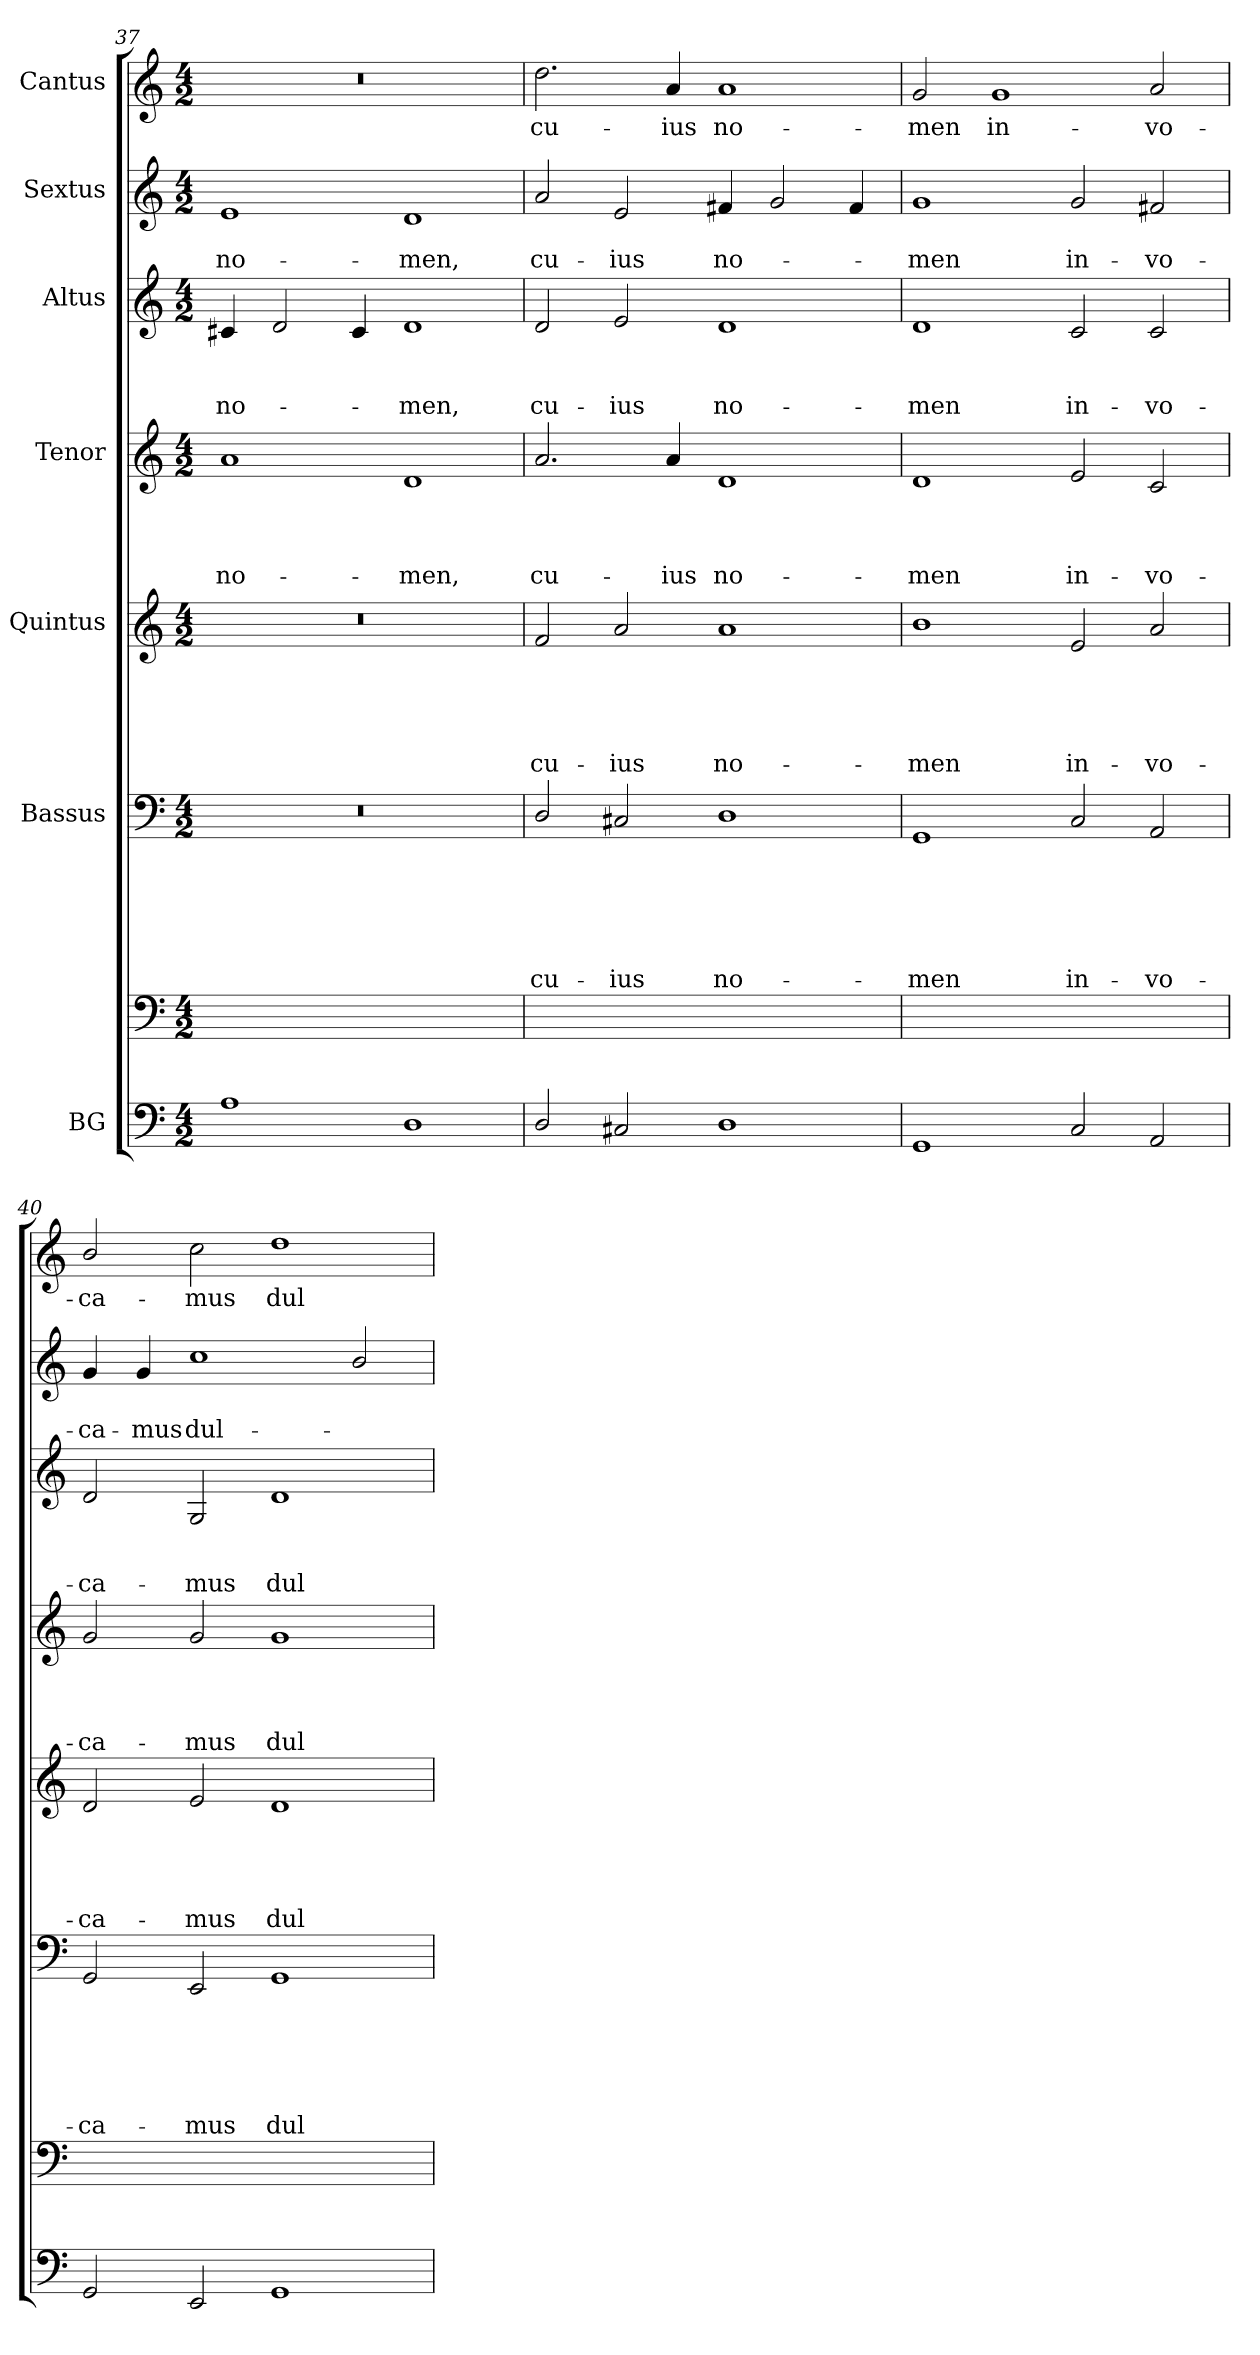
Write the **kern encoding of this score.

**kern	**kern	**kern	**text	**text	**text	**text	**text	**text	**kern	**text	**text	**text	**text	**text	**kern	**text	**text	**text	**text	**kern	**text	**text	**text	**kern	**text	**text	**kern	**text
*part7	*part7	*part6	*part6	*part6	*part6	*part6	*part6	*part6	*part5	*part5	*part5	*part5	*part5	*part5	*part4	*part4	*part4	*part4	*part4	*part3	*part3	*part3	*part3	*part2	*part2	*part2	*part1	*part1
*staff8	*staff7	*staff6	*staff6	*staff6	*staff6	*staff6	*staff6	*staff6	*staff5	*staff5	*staff5	*staff5	*staff5	*staff5	*staff4	*staff4	*staff4	*staff4	*staff4	*staff3	*staff3	*staff3	*staff3	*staff2	*staff2	*staff2	*staff1	*staff1
*I"BG	*	*I"Bassus	*	*	*	*	*	*	*I"Quintus	*	*	*	*	*	*I"Tenor	*	*	*	*	*I"Altus	*	*	*	*I"Sextus	*	*	*I"Cantus	*
*clefF4	*clefF4	*clefF4	*	*	*	*	*	*	*clefG2	*	*	*	*	*	*clefG2	*	*	*	*	*clefG2	*	*	*	*clefG2	*	*	*clefG2	*
*	*	*	*	*	*	*	*	*	*ITrd7c12	*	*	*	*	*	*ITrd7c12	*	*	*	*	*	*	*	*	*	*	*	*	*
*k[]	*k[]	*k[]	*	*	*	*	*	*	*k[]	*	*	*	*	*	*k[]	*	*	*	*	*k[]	*	*	*	*k[]	*	*	*k[]	*
*C:	*C:	*C:	*	*	*	*	*	*	*C:	*	*	*	*	*	*C:	*	*	*	*	*C:	*	*	*	*C:	*	*	*C:	*
*M4/2	*M4/2	*M4/2	*	*	*	*	*	*	*M4/2	*	*	*	*	*	*M4/2	*	*	*	*	*M4/2	*	*	*	*M4/2	*	*	*M4/2	*
=37	=37	=37	=37	=37	=37	=37	=37	=37	=37	=37	=37	=37	=37	=37	=37	=37	=37	=37	=37	=37	=37	=37	=37	=37	=37	=37	=37	=37
!	!	!	!	!	!	!	!	!	!	!	!	!	!	!	!	!	!	!	!LO:LY:b	!	!	!	!LO:LY:b	!	!	!LO:LY:b	!	!
1A	0ryy	0r	.	.	.	.	.	.	0r	.	.	.	.	.	1A	.	.	.	no-	4c#X/	.	.	no-	1e	.	no-	0r	.
.	.	.	.	.	.	.	.	.	.	.	.	.	.	.	.	.	.	.	.	2d/	.	.	.	.	.	.	.	.
.	.	.	.	.	.	.	.	.	.	.	.	.	.	.	.	.	.	.	.	4c#/	.	.	.	.	.	.	.	.
!	!	!	!	!	!	!	!	!	!	!	!	!	!	!	!	!	!	!	!LO:LY:b	!	!	!	!LO:LY:b	!	!	!LO:LY:b	!	!
1D	.	.	.	.	.	.	.	.	.	.	.	.	.	.	1D	.	.	.	-men,	1d	.	.	-men,	1d	.	-men,	.	.
=38	=38	=38	=38	=38	=38	=38	=38	=38	=38	=38	=38	=38	=38	=38	=38	=38	=38	=38	=38	=38	=38	=38	=38	=38	=38	=38	=38	=38
!	!	!	!	!	!	!	!	!LO:LY:b	!	!	!	!	!	!LO:LY:b	!	!	!	!	!LO:LY:b	!	!	!	!LO:LY:b	!	!	!LO:LY:b	!	!LO:LY:b
2D/	0ryy	2D/	.	.	.	.	.	cu-	2F/	.	.	.	.	cu-	2.A/	.	.	.	cu-	2d/	.	.	cu-	2a/	.	cu-	2.dd\	cu-
!	!	!	!	!	!	!	!	!LO:LY:b	!	!	!	!	!	!LO:LY:b	!	!	!	!	!	!	!	!	!LO:LY:b	!	!	!LO:LY:b	!	!
2C#X/	.	2C#X/	.	.	.	.	.	-ius	2A/	.	.	.	.	-ius	.	.	.	.	.	2e/	.	.	-ius	2e/	.	-ius	.	.
!	!	!	!	!	!	!	!	!	!	!	!	!	!	!	!	!	!	!	!LO:LY:b	!	!	!	!	!	!	!	!	!LO:LY:b
.	.	.	.	.	.	.	.	.	.	.	.	.	.	.	4A/	.	.	.	-ius	.	.	.	.	.	.	.	4a/	-ius
!	!	!	!	!	!	!	!	!LO:LY:b	!	!	!	!	!	!LO:LY:b	!	!	!	!	!LO:LY:b	!	!	!	!LO:LY:b	!	!	!LO:LY:b	!	!LO:LY:b
1D	.	1D	.	.	.	.	.	no-	1A	.	.	.	.	no-	1D	.	.	.	no-	1d	.	.	no-	4f#X/	.	no-	1a	no-
.	.	.	.	.	.	.	.	.	.	.	.	.	.	.	.	.	.	.	.	.	.	.	.	2g/	.	.	.	.
.	.	.	.	.	.	.	.	.	.	.	.	.	.	.	.	.	.	.	.	.	.	.	.	4f#/	.	.	.	.
!!LO:PB:g=z
=39	=39	=39	=39	=39	=39	=39	=39	=39	=39	=39	=39	=39	=39	=39	=39	=39	=39	=39	=39	=39	=39	=39	=39	=39	=39	=39	=39	=39
!	!	!	!	!	!	!	!	!LO:LY:b	!	!	!	!	!	!LO:LY:b	!	!	!	!	!LO:LY:b	!	!	!	!LO:LY:b	!	!	!LO:LY:b	!	!LO:LY:b
1GG	0ryy	1GG	.	.	.	.	.	-men	1B	.	.	.	.	-men	1D	.	.	.	-men	1d	.	.	-men	1g	.	-men	2g/	-men
!	!	!	!	!	!	!	!	!	!	!	!	!	!	!	!	!	!	!	!	!	!	!	!	!	!	!	!	!LO:LY:b
.	.	.	.	.	.	.	.	.	.	.	.	.	.	.	.	.	.	.	.	.	.	.	.	.	.	.	1g	in-
!	!	!	!	!	!	!	!	!LO:LY:b	!	!	!	!	!	!LO:LY:b	!	!	!	!	!LO:LY:b	!	!	!	!LO:LY:b	!	!	!LO:LY:b	!	!
2C/	.	2C/	.	.	.	.	.	in-	2E/	.	.	.	.	in-	2E/	.	.	.	in-	2c/	.	.	in-	2g/	.	in-	.	.
!	!	!	!	!	!	!	!	!LO:LY:b	!	!	!	!	!	!LO:LY:b	!	!	!	!	!LO:LY:b	!	!	!	!LO:LY:b	!	!	!LO:LY:b	!	!LO:LY:b
2AA/	.	2AA/	.	.	.	.	.	-vo-	2A/	.	.	.	.	-vo-	2C/	.	.	.	-vo-	2c/	.	.	-vo-	2f#X/	.	-vo-	2a/	-vo-
=40	=40	=40	=40	=40	=40	=40	=40	=40	=40	=40	=40	=40	=40	=40	=40	=40	=40	=40	=40	=40	=40	=40	=40	=40	=40	=40	=40	=40
!	!	!	!	!	!	!	!	!LO:LY:b	!	!	!	!	!	!LO:LY:b	!	!	!	!	!LO:LY:b	!	!	!	!LO:LY:b	!	!	!LO:LY:b	!	!LO:LY:b
2GG/	0ryy	2GG/	.	.	.	.	.	-ca-	2D/	.	.	.	.	-ca-	2G/	.	.	.	-ca-	2d/	.	.	-ca-	4g/	.	-ca-	2b/	-ca-
!	!	!	!	!	!	!	!	!	!	!	!	!	!	!	!	!	!	!	!	!	!	!	!	!	!	!LO:LY:b	!	!
.	.	.	.	.	.	.	.	.	.	.	.	.	.	.	.	.	.	.	.	.	.	.	.	4g/	.	-mus	.	.
!	!	!	!	!	!	!	!	!LO:LY:b	!	!	!	!	!	!LO:LY:b	!	!	!	!	!LO:LY:b	!	!	!	!LO:LY:b	!	!	!LO:LY:b	!	!LO:LY:b
2EE/	.	2EE/	.	.	.	.	.	-mus	2E/	.	.	.	.	-mus	2G/	.	.	.	-mus	2G/	.	.	-mus	1cc	.	dul-	2cc\	-mus
!	!	!	!	!	!	!	!	!LO:LY:b	!	!	!	!	!	!LO:LY:b	!	!	!	!	!LO:LY:b	!	!	!	!LO:LY:b	!	!	!	!	!LO:LY:b
1GG	.	1GG	.	.	.	.	.	dul-	1D	.	.	.	.	dul-	1G	.	.	.	dul-	1d	.	.	dul-	.	.	.	1dd	dul-
.	.	.	.	.	.	.	.	.	.	.	.	.	.	.	.	.	.	.	.	.	.	.	.	2b/	.	.	.	.
=	=	=	=	=	=	=	=	=	=	=	=	=	=	=	=	=	=	=	=	=	=	=	=	=	=	=	=	=
*-	*-	*-	*-	*-	*-	*-	*-	*-	*-	*-	*-	*-	*-	*-	*-	*-	*-	*-	*-	*-	*-	*-	*-	*-	*-	*-	*-	*-
